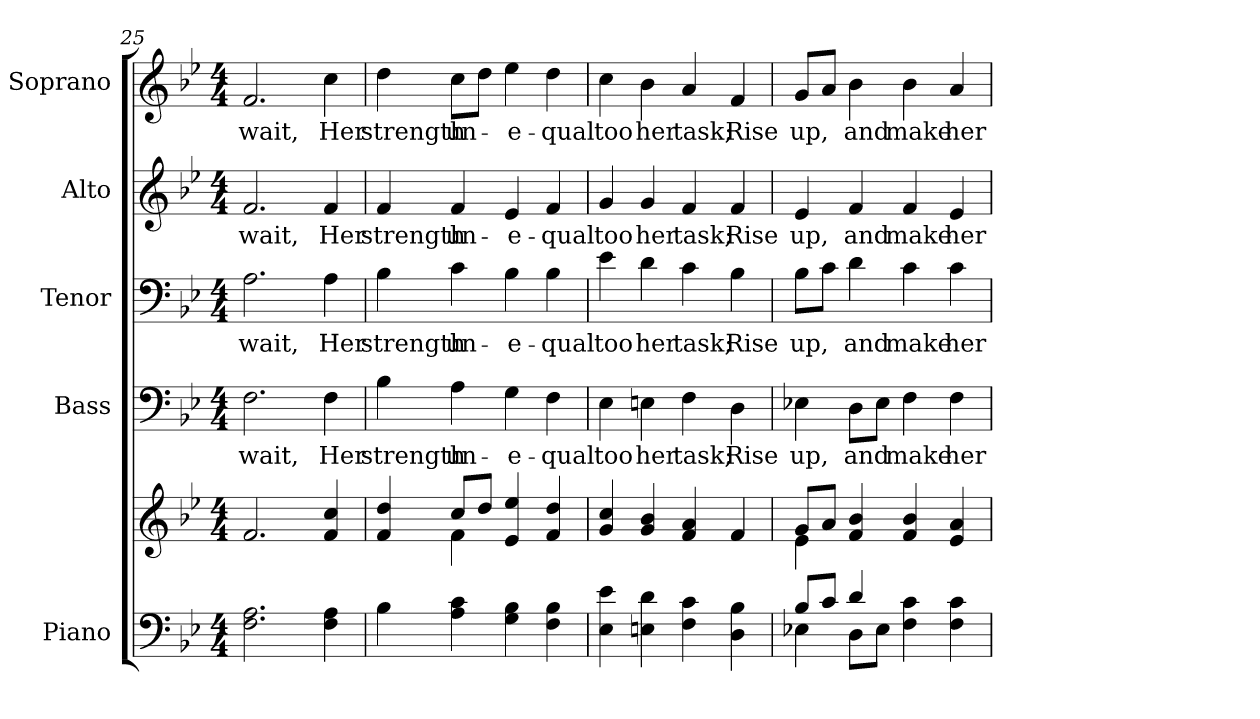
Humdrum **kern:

**kern	**kern	**kern	**text	**kern	**text	**kern	**text	**kern	**text
*part5	*part5	*part4	*part4	*part3	*part3	*part2	*part2	*part1	*part1
*staff6	*staff5	*staff4	*staff4	*staff3	*staff3	*staff2	*staff2	*staff1	*staff1
*I"Piano	*	*I"Bass	*	*I"Tenor	*	*I"Alto	*	*I"Soprano	*
*I'Pno.	*	*I'B.	*	*I'T.	*	*I'A.	*	*I'S.	*
*clefF4	*clefG2	*clefF4	*	*clefF4	*	*clefG2	*	*clefG2	*
*k[b-e-]	*k[b-e-]	*k[b-e-]	*	*k[b-e-]	*	*k[b-e-]	*	*k[b-e-]	*
*B-:	*B-:	*B-:	*	*B-:	*	*B-:	*	*B-:	*
*M4/4	*M4/4	*M4/4	*	*M4/4	*	*M4/4	*	*M4/4	*
=25	=25	=25	=25	=25	=25	=25	=25	=25	=25
!	!	!	!LO:LY:b:color=#000000	!	!	!	!	!	!
!	!	!	!	!	!LO:LY:b:color=#000000	!	!	!	!
!	!	!	!	!	!	!	!LO:LY:b:color=#000000	!	!
!	!	!	!	!	!	!	!	!	!LO:LY:b:color=#000000
2.Fi\ 2.Ai	2.fi/	2.Fi\	wait,	2.Ai\	wait,	2.fi/	wait,	2.fi/	wait,
!	!	!	!LO:LY:b:color=#000000	!	!	!	!	!	!
!	!	!	!	!	!LO:LY:b:color=#000000	!	!	!	!
!	!	!	!	!	!	!	!LO:LY:b:color=#000000	!	!
!	!	!	!	!	!	!	!	!	!LO:LY:b:color=#000000
4Fi\ 4Ai	4fi/ 4cci	4Fi\	Her	4Ai\	Her	4fi/	Her	4cci\	Her
!!LO:LB:g=z
=26	=26	=26	=26	=26	=26	=26	=26	=26	=26
*	*^	*	*	*	*	*	*	*	*
!	!	!	!	!LO:LY:b:color=#000000	!	!	!	!	!	!
!	!	!	!	!	!	!LO:LY:b:color=#000000	!	!	!	!
!	!	!	!	!	!	!	!	!LO:LY:b:color=#000000	!	!
!	!	!	!	!	!	!	!	!	!	!LO:LY:b:color=#000000
4B-i\	4fi/ 4ddi	4ryy	4B-i\	strength	4B-i\	strength	4fi/	strength	4ddi\	strength
!	!	!	!	!LO:LY:b:color=#000000	!	!	!	!	!	!
!	!	!	!	!	!	!LO:LY:b:color=#000000	!	!	!	!
!	!	!	!	!	!	!	!	!LO:LY:b:color=#000000	!	!
!	!	!	!	!	!	!	!	!	!	!LO:LY:b:color=#000000
4Ai\ 4ci	8cci/L	4fi\	4Ai\	un-	4ci\	un-	4fi/	un-	8cci\L	un-
.	8ddi/J	.	.	.	.	.	.	.	8ddi\J	.
!	!	!	!	!LO:LY:b:color=#000000	!	!	!	!	!	!
!	!	!	!	!	!	!LO:LY:b:color=#000000	!	!	!	!
!	!	!	!	!	!	!	!	!LO:LY:b:color=#000000	!	!
!	!	!	!	!	!	!	!	!	!	!LO:LY:b:color=#000000
4Gi\ 4B-i	4e-i/ 4ee-i	2ryy	4Gi\	-e-	4B-i\	-e-	4e-i/	-e-	4ee-i\	-e-
!	!	!	!	!LO:LY:b:color=#000000	!	!	!	!	!	!
!	!	!	!	!	!	!LO:LY:b:color=#000000	!	!	!	!
!	!	!	!	!	!	!	!	!LO:LY:b:color=#000000	!	!
!	!	!	!	!	!	!	!	!	!	!LO:LY:b:color=#000000
4Fi\ 4B-i	4fi/ 4ddi	.	4Fi\	-qual	4B-i\	-qual	4fi/	-qual	4ddi\	-qual
*	*v	*v	*	*	*	*	*	*	*	*
=27	=27	=27	=27	=27	=27	=27	=27	=27	=27
!	!	!	!LO:LY:b:color=#000000	!	!	!	!	!	!
!	!	!	!	!	!LO:LY:b:color=#000000	!	!	!	!
!	!	!	!	!	!	!	!LO:LY:b:color=#000000	!	!
!	!	!	!	!	!	!	!	!	!LO:LY:b:color=#000000
4E-i\ 4e-i	4gi/ 4cci	4E-i\	too	4e-i\	too	4gi/	too	4cci\	too
!	!	!	!LO:LY:b:color=#000000	!	!	!	!	!	!
!	!	!	!	!	!LO:LY:b:color=#000000	!	!	!	!
!	!	!	!	!	!	!	!LO:LY:b:color=#000000	!	!
!	!	!	!	!	!	!	!	!	!LO:LY:b:color=#000000
4Eni\ 4di	4gi/ 4b-i	4Eni\	her	4di\	her	4gi/	her	4b-i\	her
!	!	!	!LO:LY:b:color=#000000	!	!	!	!	!	!
!	!	!	!	!	!LO:LY:b:color=#000000	!	!	!	!
!	!	!	!	!	!	!	!LO:LY:b:color=#000000	!	!
!	!	!	!	!	!	!	!	!	!LO:LY:b:color=#000000
4Fi\ 4ci	4fi/ 4ai	4Fi\	task;	4ci\	task;	4fi/	task;	4ai/	task;
!	!	!	!LO:LY:b:color=#000000	!	!	!	!	!	!
!	!	!	!	!	!LO:LY:b:color=#000000	!	!	!	!
!	!	!	!	!	!	!	!LO:LY:b:color=#000000	!	!
!	!	!	!	!	!	!	!	!	!LO:LY:b:color=#000000
4Di\ 4B-i	4fi/	4Di\	Rise	4B-i\	Rise	4fi/	Rise	4fi/	Rise
=28	=28	=28	=28	=28	=28	=28	=28	=28	=28
*^	*^	*	*	*	*	*	*	*	*
!	!	!	!	!	!LO:LY:b:color=#000000	!	!	!	!	!	!
!	!	!	!	!	!	!	!LO:LY:b:color=#000000	!	!	!	!
!	!	!	!	!	!	!	!	!	!LO:LY:b:color=#000000	!	!
!	!	!	!	!	!	!	!	!	!	!	!LO:LY:b:color=#000000
8B-i/L	4E-Xi\	8gi/L	4e-i\	4E-Xi\	up,	8B-i\L	up,	4e-i/	up,	8gi/L	up,
8ci/J	.	8ai/J	.	.	.	8ci\J	.	.	.	8ai/J	.
!	!	!	!	!	!LO:LY:b:color=#000000	!	!	!	!	!	!
!	!	!	!	!	!	!	!LO:LY:b:color=#000000	!	!	!	!
!	!	!	!	!	!	!	!	!	!LO:LY:b:color=#000000	!	!
!	!	!	!	!	!	!	!	!	!	!	!LO:LY:b:color=#000000
4di/	8Di\L	4fi/ 4b-i	4ryy	8Di\L	and	4di\	and	4fi/	and	4b-i\	and
.	8E-i\J	.	.	8E-i\J	.	.	.	.	.	.	.
!	!	!	!	!	!LO:LY:b:color=#000000	!	!	!	!	!	!
!	!	!	!	!	!	!	!LO:LY:b:color=#000000	!	!	!	!
!	!	!	!	!	!	!	!	!	!LO:LY:b:color=#000000	!	!
!	!	!	!	!	!	!	!	!	!	!	!LO:LY:b:color=#000000
4Fi\ 4ci	2ryy	4fi/ 4b-i	2ryy	4Fi\	make	4ci\	make	4fi/	make	4b-i\	make
!	!	!	!	!	!LO:LY:b:color=#000000	!	!	!	!	!	!
!	!	!	!	!	!	!	!LO:LY:b:color=#000000	!	!	!	!
!	!	!	!	!	!	!	!	!	!LO:LY:b:color=#000000	!	!
!	!	!	!	!	!	!	!	!	!	!	!LO:LY:b:color=#000000
4Fi\ 4ci	.	4e-i/ 4ai	.	4Fi\	her	4ci\	her	4e-i/	her	4ai/	her
*v	*v	*	*	*	*	*	*	*	*	*	*
*	*v	*v	*	*	*	*	*	*	*	*
=	=	=	=	=	=	=	=	=	=
*-	*-	*-	*-	*-	*-	*-	*-	*-	*-
